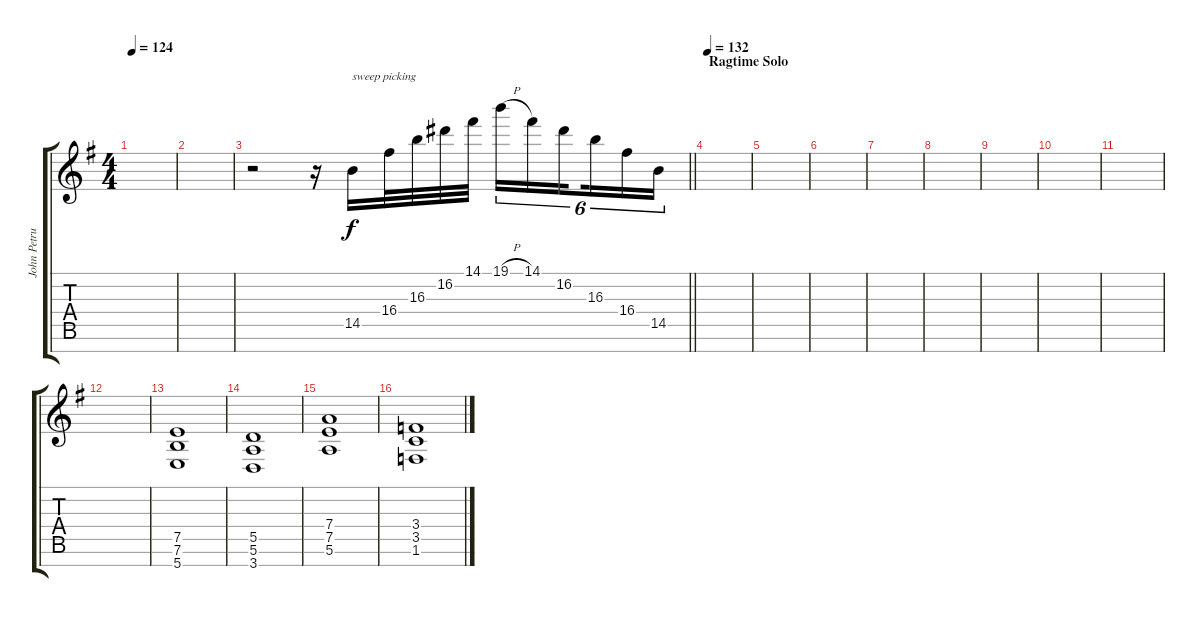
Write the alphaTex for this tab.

\track ("John Petrucci Guitar 2" "John Petru") {instrument distortionguitar}
\staff {score tabs}
\tuning (E4 B3 G3 D3 A2 E2 B1) {hide}
\ts (4 4)
\tempo 124
\clef g2
\ks g
|
|
\barLineRight lightlight
r.2 r.16 14.5.16{txt "sweep picking"} 16.4.32 16.3.32 16.2.32 14.1.32 19.1{h}.16{tu (6 4)} 14.1.16{tu (6 4)} 16.2.16{tu (6 4) beam splitsecondary} 16.3.16{tu (6 4)} 16.4.16{tu (6 4)} 14.5.16{tu (6 4)} |
\section ("" "Ragtime Solo")
\tempo 132
|
|
|
|
|
|
|
|
|
(7.5 7.6 5.7).1{volume 12} |
(5.5 5.6 3.7).1 |
(7.4 7.5 5.6).1 |
(3.4 3.5 1.6).1
